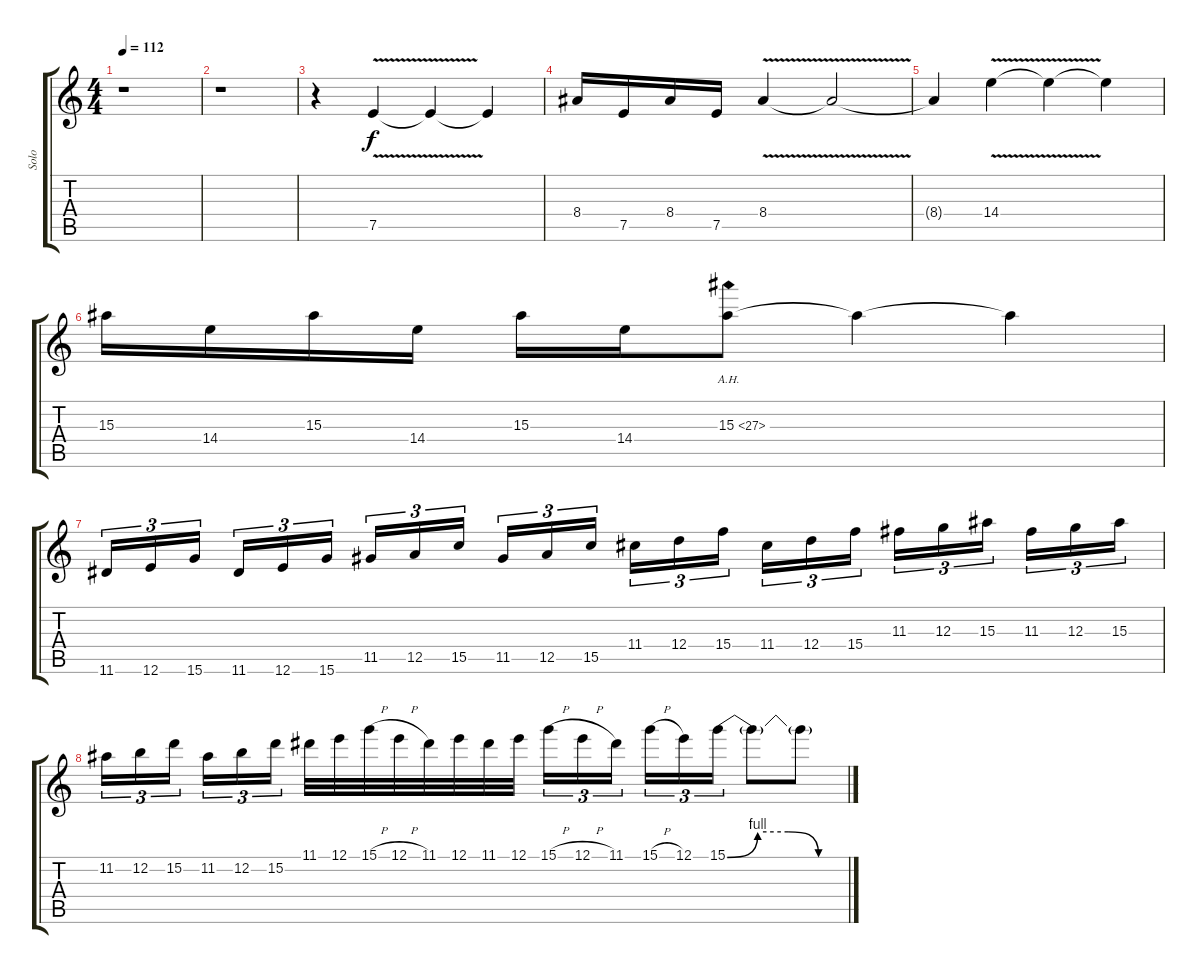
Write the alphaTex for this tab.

\track ("Solo" "Solo") {instrument distortionguitar}
\staff {score tabs}
\tuning (E4 B3 G3 D3 A2 E2) {hide}
\ts (4 4)
\tempo 112
\clef g2
\ks c
r.1{dy f} |
r.1 |
r.4 7.5{v}.4 7.5{t}.4 7.5{t}.4 |
8.4.16 7.5.16 8.4.16 7.5.16 8.4{v}.4 8.4{t}.2 |
8.4{t}.4 14.4{v}.4 14.4{t}.4 14.4{t}.4 |
15.3.16 14.4.16 15.3.16 14.4.16 15.3.16 14.4.16 15.3{ah 12}.8 15.3{t}.4 15.3{t}.4 |
11.6.16{tu (3 2)} 12.6.16{tu (3 2)} 15.6.16{tu (3 2)} 11.6.16{tu (3 2)} 12.6.16{tu (3 2)} 15.6.16{tu (3 2)} 11.5.16{tu (3 2)} 12.5.16{tu (3 2)} 15.5.16{tu (3 2)} 11.5.16{tu (3 2)} 12.5.16{tu (3 2)} 15.5.16{tu (3 2)} 11.4.16{tu (3 2)} 12.4.16{tu (3 2)} 15.4.16{tu (3 2)} 11.4.16{tu (3 2)} 12.4.16{tu (3 2)} 15.4.16{tu (3 2)} 11.3.16{tu (3 2)} 12.3.16{tu (3 2)} 15.3.16{tu (3 2)} 11.3.16{tu (3 2)} 12.3.16{tu (3 2)} 15.3.16{tu (3 2)} |
11.2.16{tu (3 2)} 12.2.16{tu (3 2)} 15.2.16{tu (3 2)} 11.2.16{tu (3 2)} 12.2.16{tu (3 2)} 15.2.16{tu (3 2)} 11.1.32 12.1.32 15.1{h}.32 12.1{h}.32 11.1.32 12.1.32 11.1.32 12.1.32 15.1{h}.16{tu (3 2)} 12.1{h}.16{tu (3 2)} 11.1.16{tu (3 2)} 15.1{h}.16{tu (3 2)} 12.1.16{tu (3 2)} 15.1{be (custom 0 0 15 4 30 4 45 0 60 0)}.16{tu (3 2)} 15.1{t}.8 15.1{t}.8
